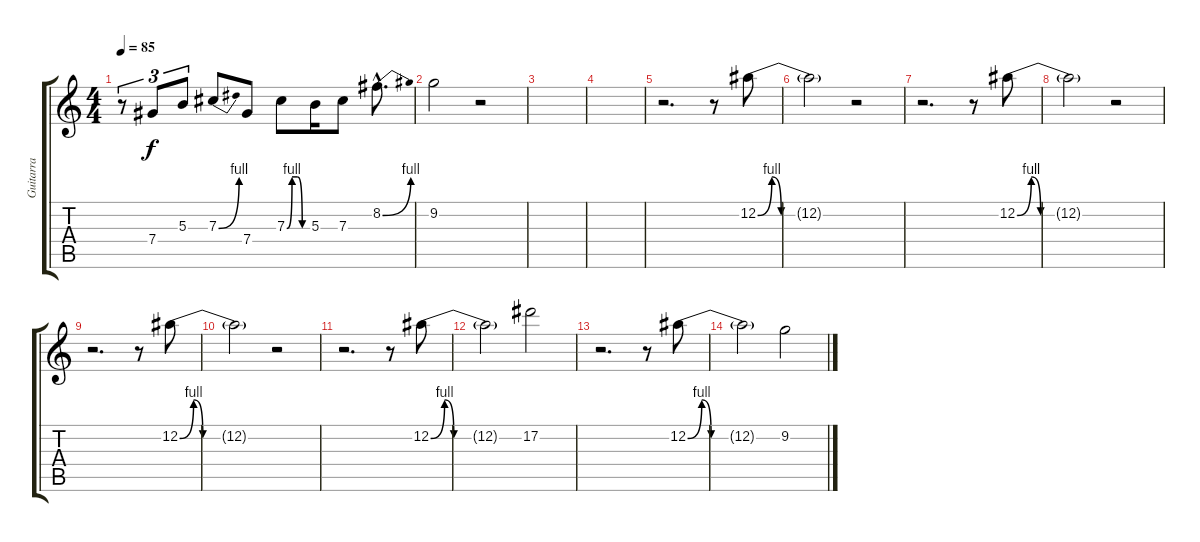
\track ("Guitarra" "Guitarra") {instrument overdrivenguitar}
\staff {score tabs}
\tuning (Eb4 Bb3 Gb3 Db3 Ab2 Eb2) {hide}
\ts (4 4)
\tempo 85
\clef g2
\ks c
r.8{tu (3 2) dy f} 7.4.8{tu (3 2)} 5.3.8{tu (3 2)} 7.3{be (bend 0 0 60 4)}.8 7.4.8 7.3{be (custom 0 0 15 4 30 4 45 0 60 0)}.8 5.3.16 7.3.8 8.2{be (bend 0 0 60 4) hac}.8{d} |
9.2.2 r.2 |
|
|
r.2{d} r.8 12.2{be (custom 0 0 9 4 15 0 45 0 60 0)}.8 |
12.2{t}.2 r.2 |
r.2{d} r.8 12.2{be (custom 0 0 9 4 15 0 45 0 60 0)}.8 |
12.2{t}.2 r.2 |
r.2{d} r.8 12.2{be (custom 0 0 9 4 15 0 45 0 60 0)}.8 |
12.2{t}.2 r.2 |
r.2{d} r.8 12.2{be (custom 0 0 9 4 15 0 45 0 60 0)}.8 |
12.2{t}.2{volume 1} 17.2.2 |
r.2{d} r.8 12.2{be (custom 0 0 9 4 15 0 45 0 60 0)}.8 |
12.2{t}.2 9.2.2
